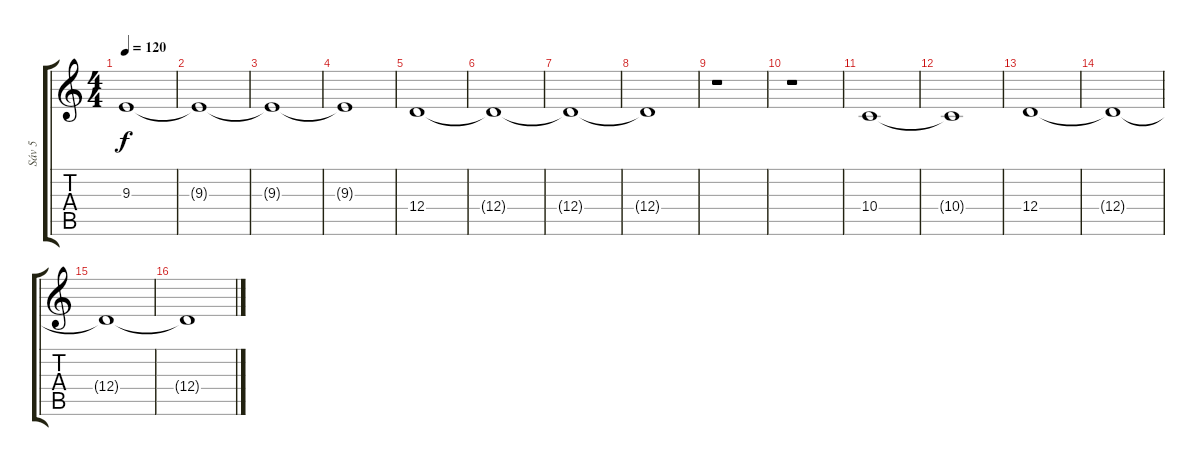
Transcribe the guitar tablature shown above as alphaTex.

\track ("Sáv 5" "Sáv 5") {instrument lead2sawtooth}
\staff {score tabs}
\tuning (E4 B3 G3 D3 A2 E2) {hide}
\ts (4 4)
\tempo 120
\clef g2
\ks c
9.3.1{dy f} |
9.3{t}.1 |
9.3{t}.1 |
9.3{t}.1 |
12.4.1 |
12.4{t}.1 |
12.4{t}.1 |
12.4{t}.1 |
r.1 |
r.1 |
10.4.1 |
10.4{t}.1 |
12.4.1 |
12.4{t}.1 |
12.4{t}.1 |
12.4{t}.1
